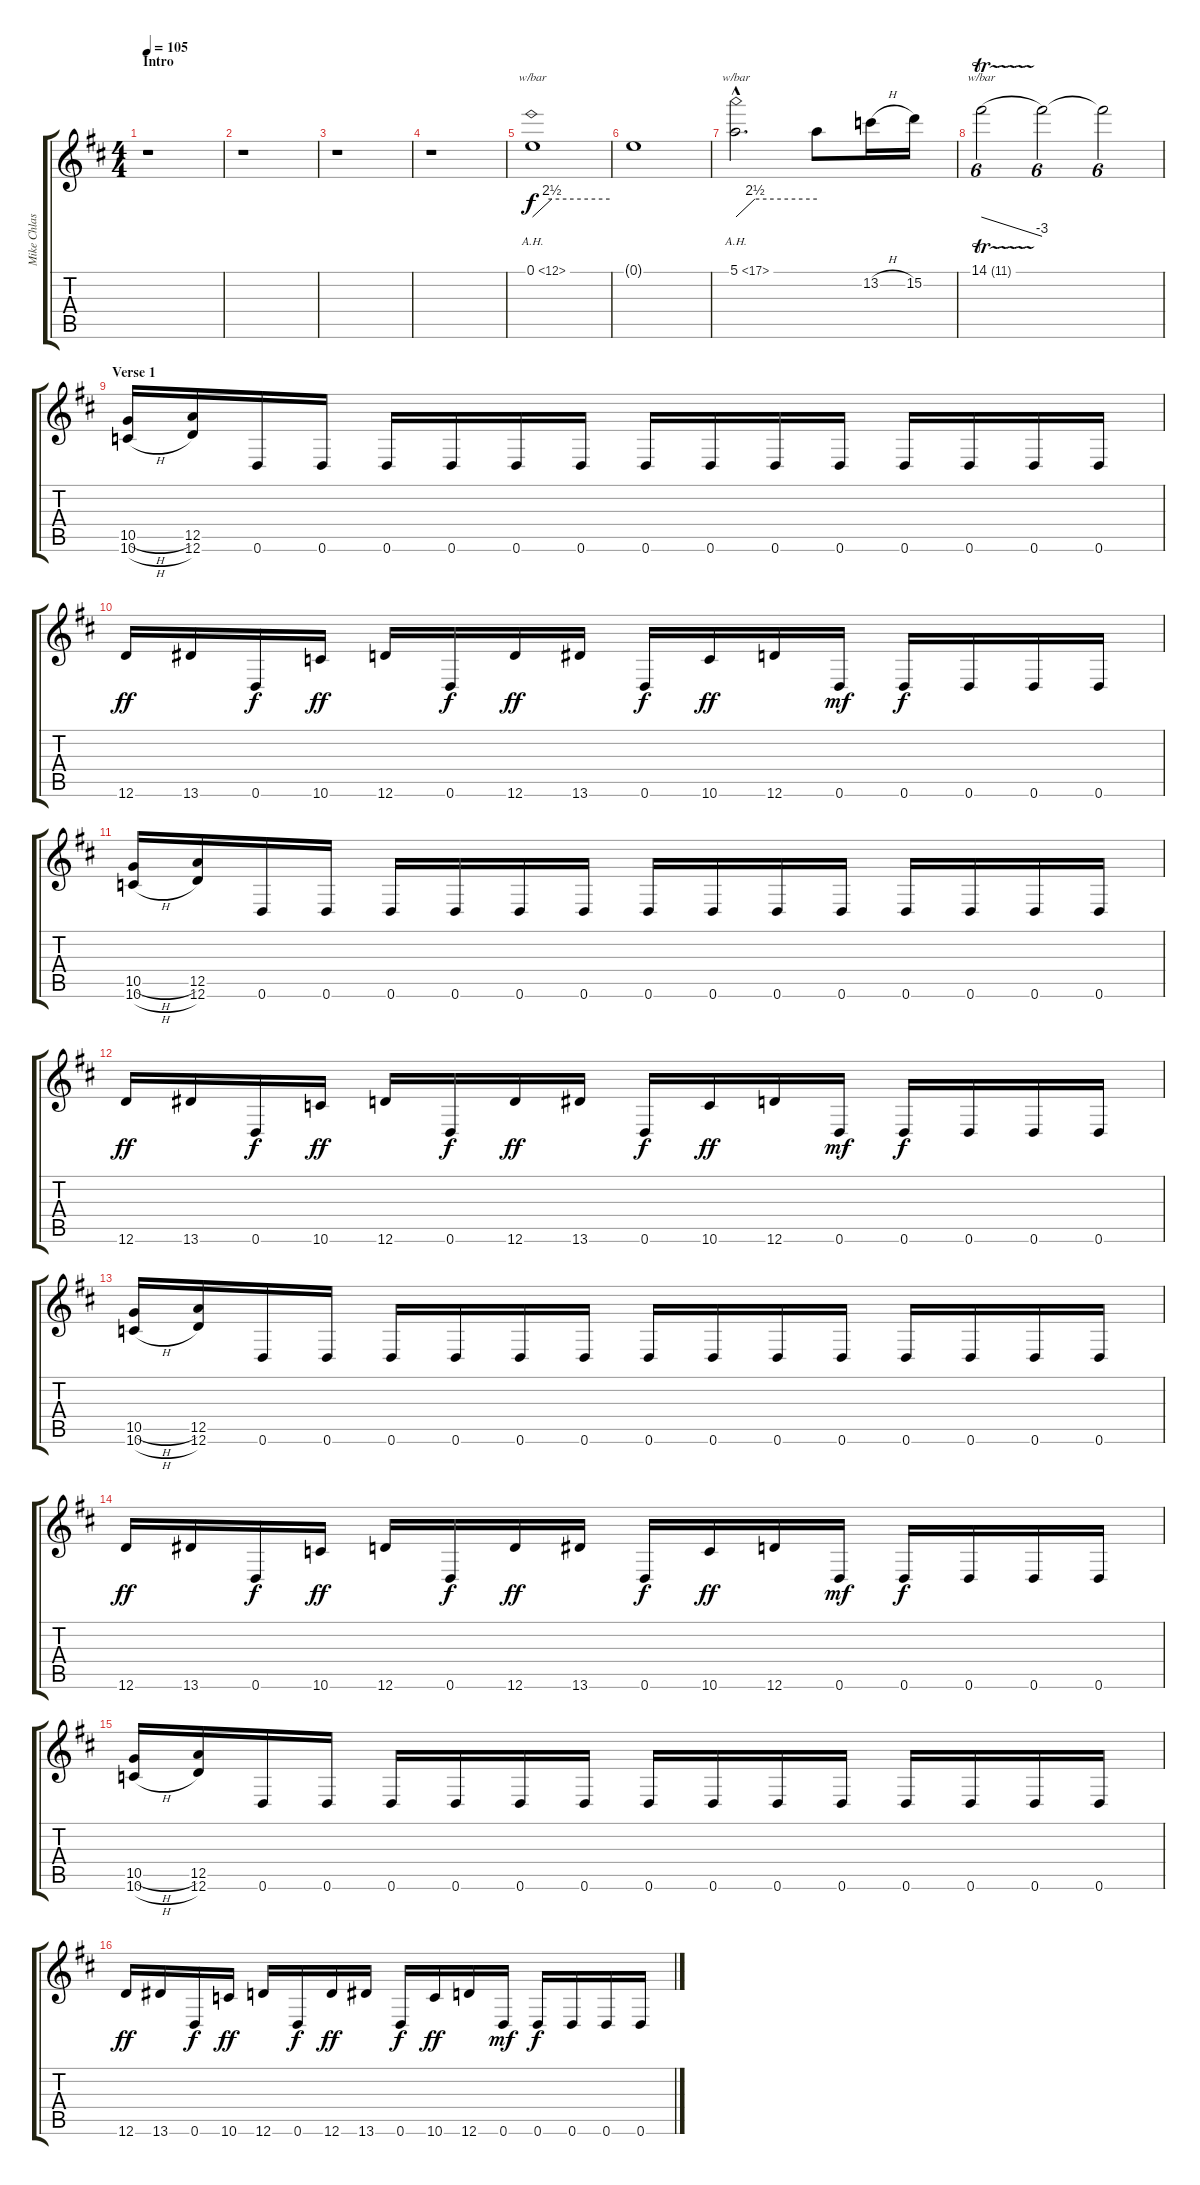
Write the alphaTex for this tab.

\track ("Mike Chlasciak" "Mike Chlas") {instrument distortionguitar}
\staff {score tabs}
\tuning (E4 B3 G3 D3 A2 D2) {hide}
\ts (4 4)
\section ("" "Intro")
\tempo 105
\clef g2
\ks d
r.1{dy f instrument distortionguitar} |
r.1 |
r.1 |
r.1 |
0.1{ah 12}.1{tbe (custom default 0 0 15 10 60 10)} |
0.1{t}.1 |
5.1{ah 12 hac}.2{d tbe (custom default 0 0 14 10 60 10)} 5.1{t}.8 13.2{h}.16 15.2.16 |
14.1{tr (11 32)}.2{tu (6 4) tbe (dive default 0 0 60 -12)} 14.1{t}.2{tu (6 4)} 14.1{t}.2{tu (6 4)} |
\section ("" "Verse 1")
(10.5{h} 10.6{h}).16 (12.5 12.6).16 0.6.16 0.6.16 0.6.16 0.6.16 0.6.16 0.6.16 0.6.16 0.6.16 0.6.16 0.6.16 0.6.16 0.6.16 0.6.16 0.6.16 |
12.6.16{dy ff} 13.6.16 0.6.16{dy f} 10.6.16{dy ff} 12.6.16 0.6.16{dy f} 12.6.16{dy ff} 13.6.16 0.6.16{dy f} 10.6.16{dy ff} 12.6.16 0.6.16{dy mf} 0.6.16{dy f} 0.6.16 0.6.16 0.6.16 |
(10.5{h} 10.6{h}).16 (12.5 12.6).16 0.6.16 0.6.16 0.6.16 0.6.16 0.6.16 0.6.16 0.6.16 0.6.16 0.6.16 0.6.16 0.6.16 0.6.16 0.6.16 0.6.16 |
12.6.16{dy ff} 13.6.16 0.6.16{dy f} 10.6.16{dy ff} 12.6.16 0.6.16{dy f} 12.6.16{dy ff} 13.6.16 0.6.16{dy f} 10.6.16{dy ff} 12.6.16 0.6.16{dy mf} 0.6.16{dy f} 0.6.16 0.6.16 0.6.16 |
(10.5{h} 10.6{h}).16 (12.5 12.6).16 0.6.16 0.6.16 0.6.16 0.6.16 0.6.16 0.6.16 0.6.16 0.6.16 0.6.16 0.6.16 0.6.16 0.6.16 0.6.16 0.6.16 |
12.6.16{dy ff} 13.6.16 0.6.16{dy f} 10.6.16{dy ff} 12.6.16 0.6.16{dy f} 12.6.16{dy ff} 13.6.16 0.6.16{dy f} 10.6.16{dy ff} 12.6.16 0.6.16{dy mf} 0.6.16{dy f} 0.6.16 0.6.16 0.6.16 |
(10.5{h} 10.6{h}).16 (12.5 12.6).16 0.6.16 0.6.16 0.6.16 0.6.16 0.6.16 0.6.16 0.6.16 0.6.16 0.6.16 0.6.16 0.6.16 0.6.16 0.6.16 0.6.16 |
12.6.16{dy ff} 13.6.16 0.6.16{dy f} 10.6.16{dy ff} 12.6.16 0.6.16{dy f} 12.6.16{dy ff} 13.6.16 0.6.16{dy f} 10.6.16{dy ff} 12.6.16 0.6.16{dy mf} 0.6.16{dy f} 0.6.16 0.6.16 0.6.16
